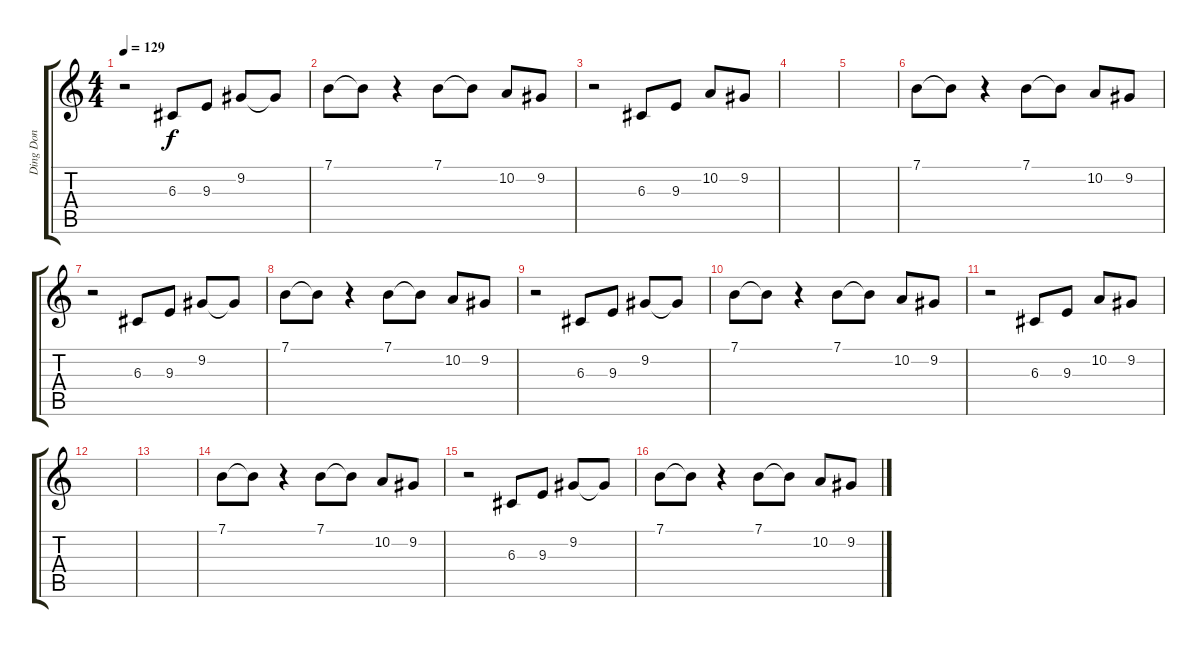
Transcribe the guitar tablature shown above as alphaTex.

\track ("Ding Don" "Ding Don") {instrument pad1newage}
\staff {score tabs}
\tuning (E4 B3 G3 D3 A2 E2) {hide}
\ts (4 4)
\tempo 129
\clef g2
\ks c
r.2{dy f} 6.3.8 9.3.8 9.2.8 9.2{t}.8 |
7.1.8 7.1{t}.8 r.4 7.1.8 7.1{t}.8 10.2.8 9.2.8 |
r.2 6.3.8 9.3.8 10.2.8 9.2.8 |
|
|
7.1.8 7.1{t}.8 r.4 7.1.8 7.1{t}.8 10.2.8 9.2.8 |
r.2 6.3.8 9.3.8 9.2.8 9.2{t}.8 |
7.1.8 7.1{t}.8 r.4 7.1.8 7.1{t}.8 10.2.8 9.2.8 |
r.2 6.3.8 9.3.8 9.2.8 9.2{t}.8 |
7.1.8 7.1{t}.8 r.4 7.1.8 7.1{t}.8 10.2.8 9.2.8 |
r.2 6.3.8 9.3.8 10.2.8 9.2.8 |
|
|
7.1.8 7.1{t}.8 r.4 7.1.8 7.1{t}.8 10.2.8 9.2.8 |
r.2 6.3.8 9.3.8 9.2.8 9.2{t}.8 |
7.1.8 7.1{t}.8 r.4 7.1.8 7.1{t}.8 10.2.8 9.2.8
